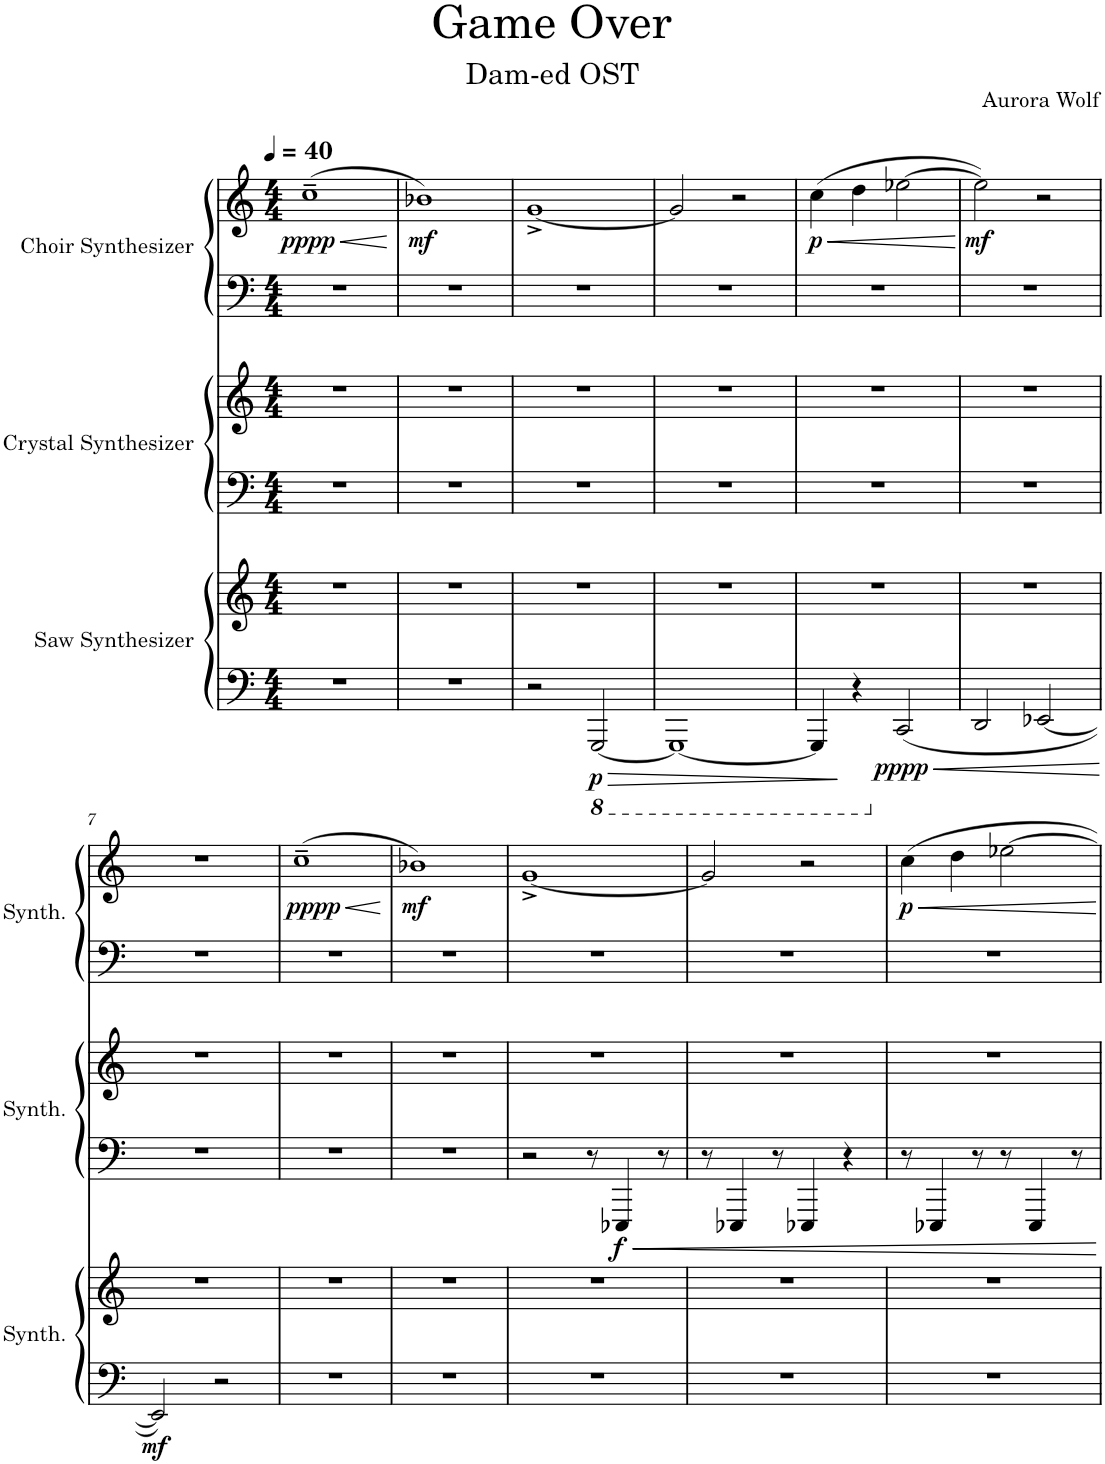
**kern	**kern	**dynam	**kern	**kern	**dynam	**kern	**kern	**dynam
*part3	*part3	*part3	*part2	*part2	*part2	*part1	*part1	*part1
*staff6	*staff5	*staff5/6	*staff4	*staff3	*staff3/4	*staff2	*staff1	*staff1/2
*I"Saw Synthesizer	*	*	*I"Crystal Synthesizer	*	*	*I"Choir Synthesizer	*	*
*I'Synth.	*	*	*I'Synth.	*	*	*I'Synth.	*	*
*clefF4	*clefG2	*	*clefF4	*clefG2	*	*clefF4	*clefG2	*
*k[]	*k[]	*	*k[]	*k[]	*	*k[]	*k[]	*
*M4/4	*M4/4	*	*M4/4	*M4/4	*	*M4/4	*M4/4	*
*MM40	*MM40	*	*MM40	*MM40	*	*MM40	*MM40	*
=1	=1	=1	=1	=1	=1	=1	=1	=1
!	!	!	!	!	!	!	!	!LO:HP:b
!	!	!	!	!	!	!	!	!LO:DY:n=1:b
1r	1r	.	1r	1r	.	1r	(1cc~	< pppp
.	.	.	.	.	.	.	.	[
=2	=2	=2	=2	=2	=2	=2	=2	=2
!	!	!	!	!	!	!	!	!LO:DY:b
1r	1r	.	1r	1r	.	1r	1b-X)	mf
=3	=3	=3	=3	=3	=3	=3	=3	=3
2r	1r	.	1r	1r	.	1r	[1g^	.
*8ba	*	*	*	*	*	*	*	*
!	!	!LO:DY:b=2	!	!	!	!	!	!
[2GGGG/	.	p	.	.	.	.	.	.
=4	=4	=4	=4	=4	=4	=4	=4	=4
!	!	!LO:HP:b	!	!	!	!	!	!
1GGGG_	1r	>	1r	1r	.	1r	2g/]	.
.	.	.	.	.	.	.	2r	.
=5	=5	=5	=5	=5	=5	=5	=5	=5
!	!	!	!	!	!	!	!	!LO:HP:b
!	!	!	!	!	!	!	!	!LO:DY:n=1:b
4GGGG/]	1r	.	1r	1r	.	1r	(4cc\	< p
*X8ba	*	*	*	*	*	*	*	*
4r	.	]	.	.	.	.	4dd\	.
!	!	!LO:DY:b=2	!	!	!	!	!	!
2CC/	.	pppp	.	.	.	.	[2ee-X\	.
.	.	.	.	.	.	.	.	[
=6	=6	=6	=6	=6	=6	=6	=6	=6
!	!	!	!	!	!	!	!	!LO:DY:b
2DD/	1r	.	1r	1r	.	1r	2ee-\])	mf
[2EE-X/	.	.	.	.	.	.	2r	.
!!LO:LB:g=z
=7	=7	=7	=7	=7	=7	=7	=7	=7
!	!	!LO:DY:b=2	!	!	!	!	!	!
2EE-/]	1r	mf	1r	1r	.	1r	1r	.
2r	.	.	.	.	.	.	.	.
=8	=8	=8	=8	=8	=8	=8	=8	=8
!	!	!	!	!	!	!	!	!LO:HP:b
!	!	!	!	!	!	!	!	!LO:DY:n=1:b
1r	1r	.	1r	1r	.	1r	(1cc~	< pppp
.	.	.	.	.	.	.	.	[
=9	=9	=9	=9	=9	=9	=9	=9	=9
!	!	!	!	!	!	!	!	!LO:DY:b
1r	1r	.	1r	1r	.	1r	1b-X)	mf
=10	=10	=10	=10	=10	=10	=10	=10	=10
1r	1r	.	2r	1r	.	1r	[1g^	.
.	.	.	8r	.	.	.	.	.
!	!	!	!	!	!LO:DY:b=2	!	!	!
.	.	.	4EEE-X/	.	f	.	.	.
.	.	.	8r	.	.	.	.	.
=11	=11	=11	=11	=11	=11	=11	=11	=11
1r	1r	.	8r	1r	.	1r	2g/]	.
.	.	.	4EEE-X/	.	.	.	.	.
.	.	.	8r	.	.	.	.	.
.	.	.	4EEE-X/	.	.	.	2r	.
.	.	.	4r	.	.	.	.	.
=12	=12	=12	=12	=12	=12	=12	=12	=12
!	!	!	!	!	!	!	!	!LO:HP:b
!	!	!	!	!	!	!	!	!LO:DY:n=1:b
1r	1r	.	8r	1r	.	1r	4cc\	< p
.	.	.	4EEE-X/	.	.	.	.	.
.	.	.	.	.	.	.	4dd\	.
.	.	.	8r	.	.	.	.	.
.	.	.	8r	.	.	.	[2ee-X\	.
.	.	.	4EEE-/	.	.	.	.	.
.	.	.	8r	.	.	.	.	.
.	.	.	.	.	.	.	.	[
=	=	=	=	=	=	=	=	=
*-	*-	*-	*-	*-	*-	*-	*-	*-
